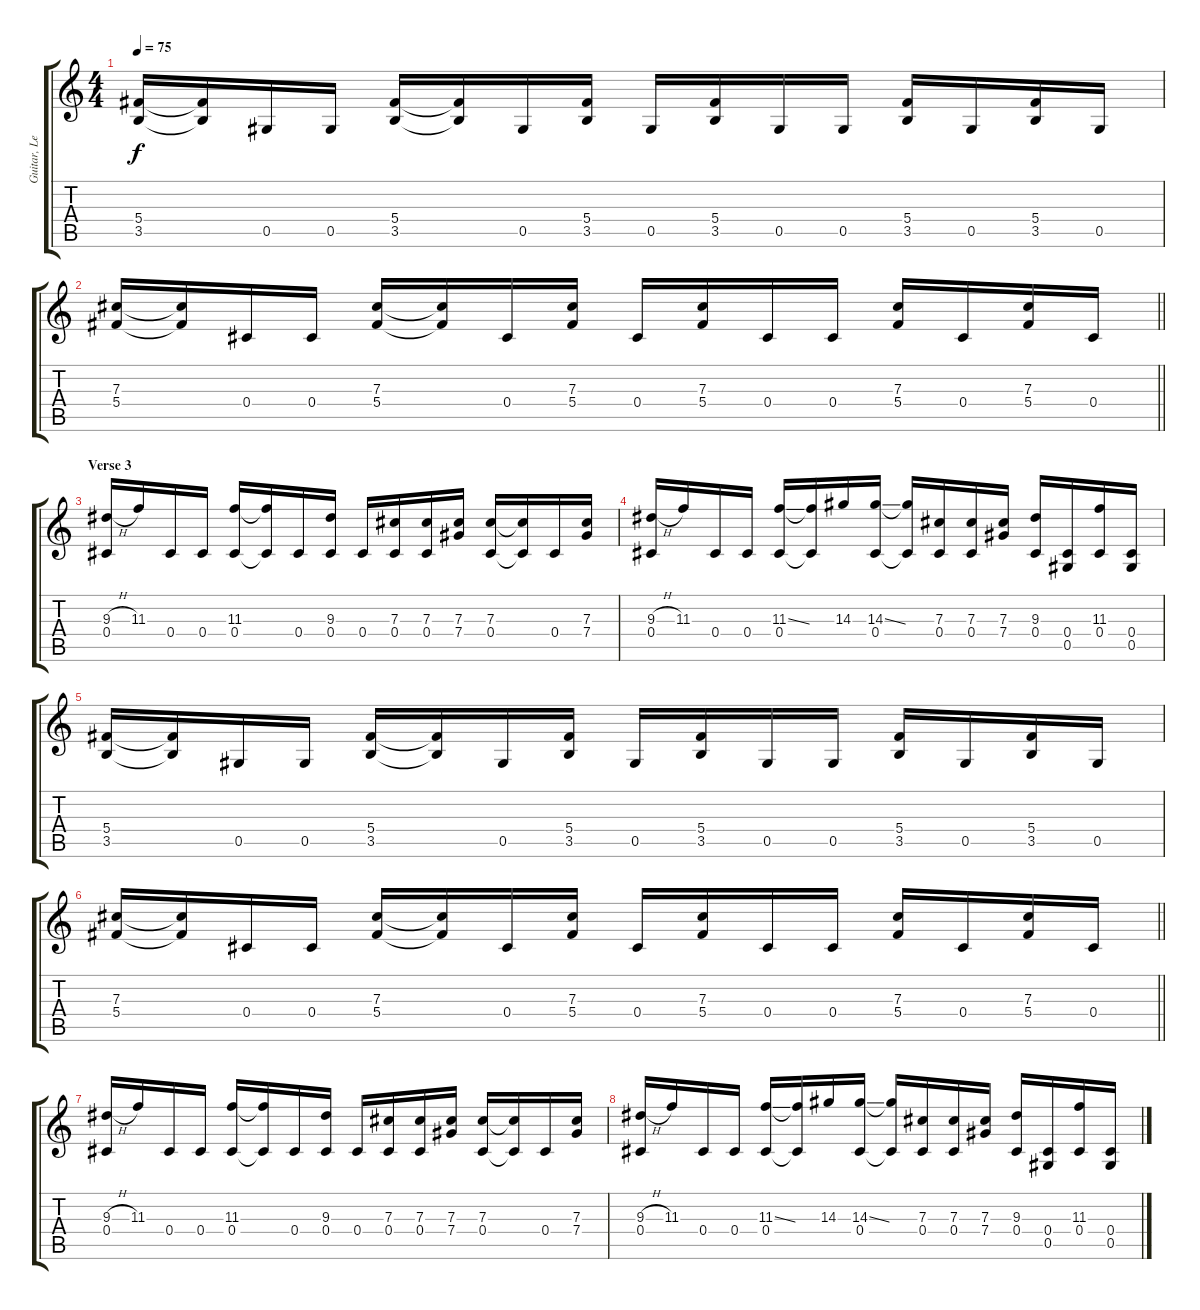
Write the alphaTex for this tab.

\track ("Guitar, Lead" "Guitar, Le") {instrument overdrivenguitar}
\staff {score tabs}
\tuning (Eb4 Bb3 Gb3 Db3 Ab2 Db2) {hide}
\ts (4 4)
\tempo 75
\clef g2
\ks c
(5.4 3.5).16{dy f} (5.4{t} 3.5{t}).16 0.5.16 0.5.16 (5.4 3.5).16 (5.4{t} 3.5{t}).16 0.5.16 (5.4 3.5).16 0.5.16 (5.4 3.5).16 0.5.16 0.5.16 (5.4 3.5).16 0.5.16 (5.4 3.5).16 0.5.16 |
\barLineRight lightlight
(7.3 5.4).16 (7.3{t} 5.4{t}).16 0.4.16 0.4.16 (7.3 5.4).16 (7.3{t} 5.4{t}).16 0.4.16 (7.3 5.4).16 0.4.16 (7.3 5.4).16 0.4.16 0.4.16 (7.3 5.4).16 0.4.16 (7.3 5.4).16 0.4.16 |
\section ("" "Verse 3")
(9.3{h} 0.4).16 11.3.16 0.4.16 0.4.16 (11.3 0.4).16 (11.3{t} 0.4{t}).16 0.4.16 (9.3 0.4).16 0.4.16 (7.3 0.4).16 (7.3 0.4).16 (7.3 7.4).16 (7.3 0.4).16 (7.3{t} 0.4{t}).16 0.4.16 (7.3 7.4).16 |
(9.3{h} 0.4).16 11.3.16 0.4.16 0.4.16 (11.3{ss} 0.4).16 (11.3{t} 0.4{t}).16 14.3.16 (14.3{ss} 0.4).16 (14.3{t} 0.4{t}).16 (7.3 0.4).16 (7.3 0.4).16 (7.3 7.4).16 (9.3 0.4).16 (0.4 0.5).16 (11.3 0.4).16 (0.4 0.5).16 |
(5.4 3.5).16 (5.4{t} 3.5{t}).16 0.5.16 0.5.16 (5.4 3.5).16 (5.4{t} 3.5{t}).16 0.5.16 (5.4 3.5).16 0.5.16 (5.4 3.5).16 0.5.16 0.5.16 (5.4 3.5).16 0.5.16 (5.4 3.5).16 0.5.16 |
\barLineRight lightlight
(7.3 5.4).16 (7.3{t} 5.4{t}).16 0.4.16 0.4.16 (7.3 5.4).16 (7.3{t} 5.4{t}).16 0.4.16 (7.3 5.4).16 0.4.16 (7.3 5.4).16 0.4.16 0.4.16 (7.3 5.4).16 0.4.16 (7.3 5.4).16 0.4.16 |
(9.3{h} 0.4).16 11.3.16 0.4.16 0.4.16 (11.3 0.4).16 (11.3{t} 0.4{t}).16 0.4.16 (9.3 0.4).16 0.4.16 (7.3 0.4).16 (7.3 0.4).16 (7.3 7.4).16 (7.3 0.4).16 (7.3{t} 0.4{t}).16 0.4.16 (7.3 7.4).16 |
(9.3{h} 0.4).16 11.3.16 0.4.16 0.4.16 (11.3{ss} 0.4).16 (11.3{t} 0.4{t}).16 14.3.16 (14.3{ss} 0.4).16 (14.3{t} 0.4{t}).16 (7.3 0.4).16 (7.3 0.4).16 (7.3 7.4).16 (9.3 0.4).16 (0.4 0.5).16 (11.3 0.4).16 (0.4 0.5).16
